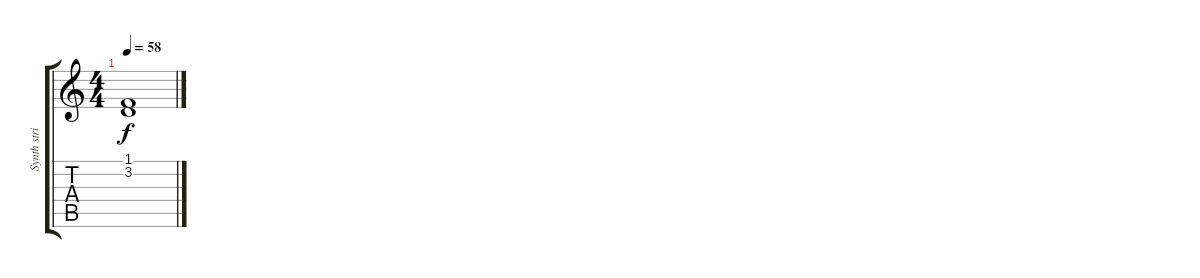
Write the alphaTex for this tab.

\track ("Synth strings" "Synth stri") {instrument synthstrings1}
\staff {score tabs}
\tuning (E4 B3 G3 D3 A2 D2) {hide}
\ts (4 4)
\tempo 58
\clef g2
\ks c
(1.1 3.2).1{dy f}
